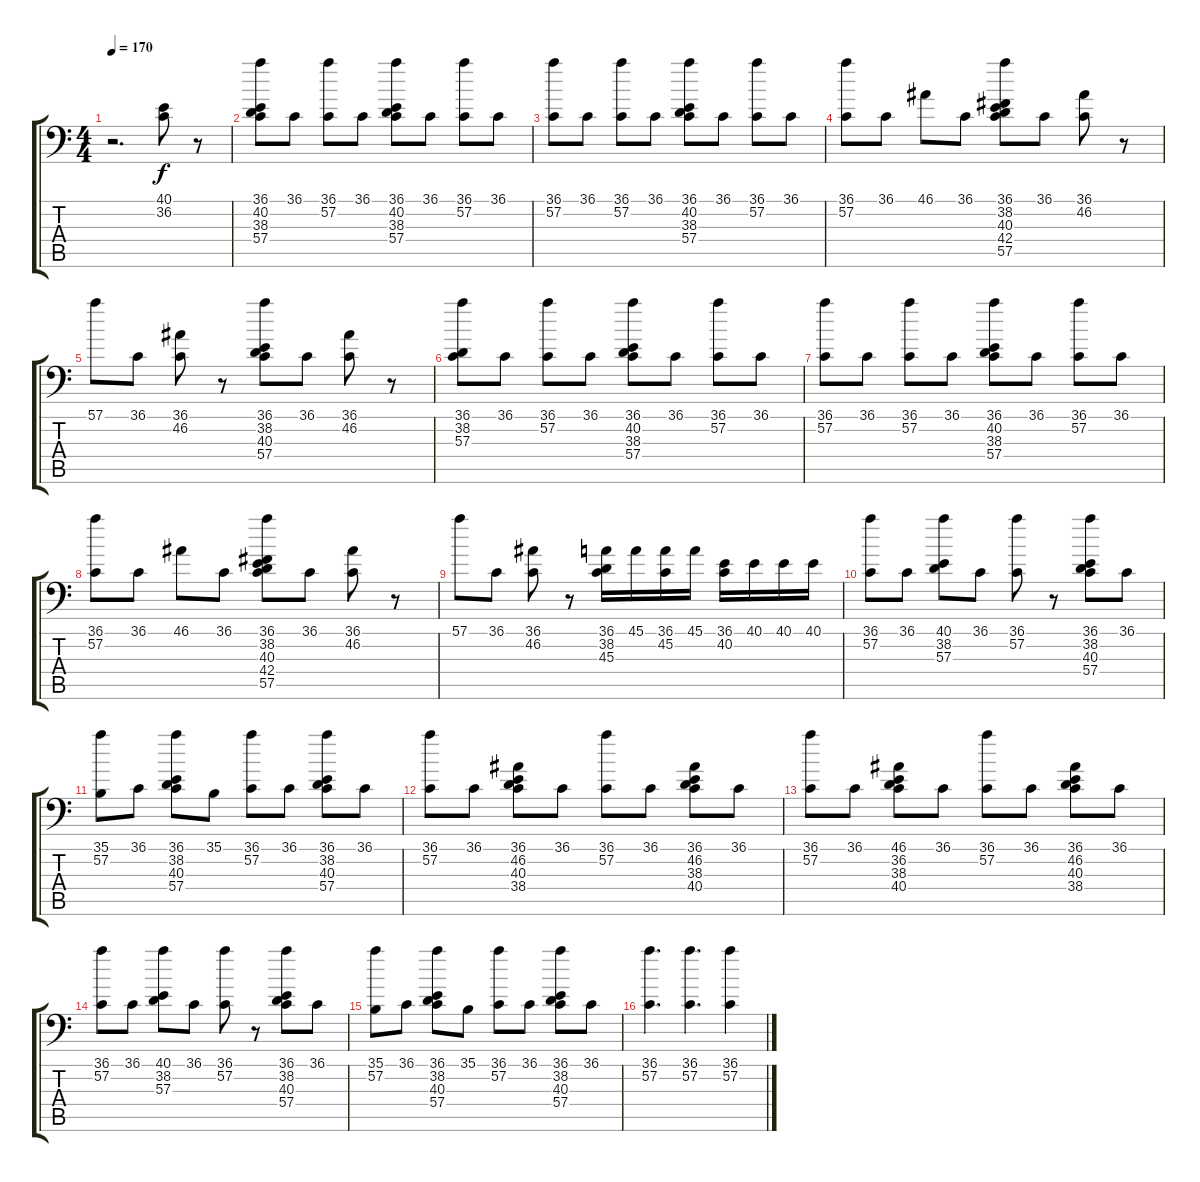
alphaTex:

\track "" {instrument acousticgrandpiano}
\staff {score tabs}
\tuning (C-1 C-1 C-1 C-1 C-1 C-1) {hide}
\ts (4 4)
\tempo 170
\clef f4
\ks c
r.2{d dy f} (40.1 36.2).8 r.8 |
(36.1 40.2 38.3 57.4).8 36.1.8 (36.1 57.2).8 36.1.8 (36.1 40.2 38.3 57.4).8 36.1.8 (36.1 57.2).8 36.1.8 |
(36.1 57.2).8 36.1.8 (36.1 57.2).8 36.1.8 (36.1 40.2 38.3 57.4).8 36.1.8 (36.1 57.2).8 36.1.8 |
(36.1 57.2).8 36.1.8 46.1.8 36.1.8 (36.1 38.2 40.3 42.4 57.5).8 36.1.8 (36.1 46.2).8 r.8 |
57.1.8 36.1.8 (36.1 46.2).8 r.8 (36.1 38.2 40.3 57.4).8 36.1.8 (36.1 46.2).8 r.8 |
(36.1 38.2 57.3).8 36.1.8 (36.1 57.2).8 36.1.8 (36.1 40.2 38.3 57.4).8 36.1.8 (36.1 57.2).8 36.1.8 |
(36.1 57.2).8 36.1.8 (36.1 57.2).8 36.1.8 (36.1 40.2 38.3 57.4).8 36.1.8 (36.1 57.2).8 36.1.8 |
(36.1 57.2).8 36.1.8 46.1.8 36.1.8 (36.1 38.2 40.3 42.4 57.5).8 36.1.8 (36.1 46.2).8 r.8 |
57.1.8 36.1.8 (36.1 46.2).8 r.8 (36.1 38.2 45.3).16 45.1.16 (36.1 45.2).16 45.1.16 (36.1 40.2).16 40.1.16 40.1.16 40.1.16 |
(36.1 57.2).8 36.1.8 (40.1 38.2 57.3).8 36.1.8 (36.1 57.2).8 r.8 (36.1 38.2 40.3 57.4).8 36.1.8 |
(35.1 57.2).8 36.1.8 (36.1 38.2 40.3 57.4).8 35.1.8 (36.1 57.2).8 36.1.8 (36.1 38.2 40.3 57.4).8 36.1.8 |
(36.1 57.2).8 36.1.8 (36.1 46.2 40.3 38.4).8 36.1.8 (36.1 57.2).8 36.1.8 (36.1 46.2 38.3 40.4).8 36.1.8 |
(36.1 57.2).8 36.1.8 (46.1 36.2 38.3 40.4).8 36.1.8 (36.1 57.2).8 36.1.8 (36.1 46.2 40.3 38.4).8 36.1.8 |
(36.1 57.2).8 36.1.8 (40.1 38.2 57.3).8 36.1.8 (36.1 57.2).8 r.8 (36.1 38.2 40.3 57.4).8 36.1.8 |
(35.1 57.2).8 36.1.8 (36.1 38.2 40.3 57.4).8 35.1.8 (36.1 57.2).8 36.1.8 (36.1 38.2 40.3 57.4).8 36.1.8 |
(36.1 57.2).4{d} (36.1 57.2).4{d} (36.1 57.2).4
